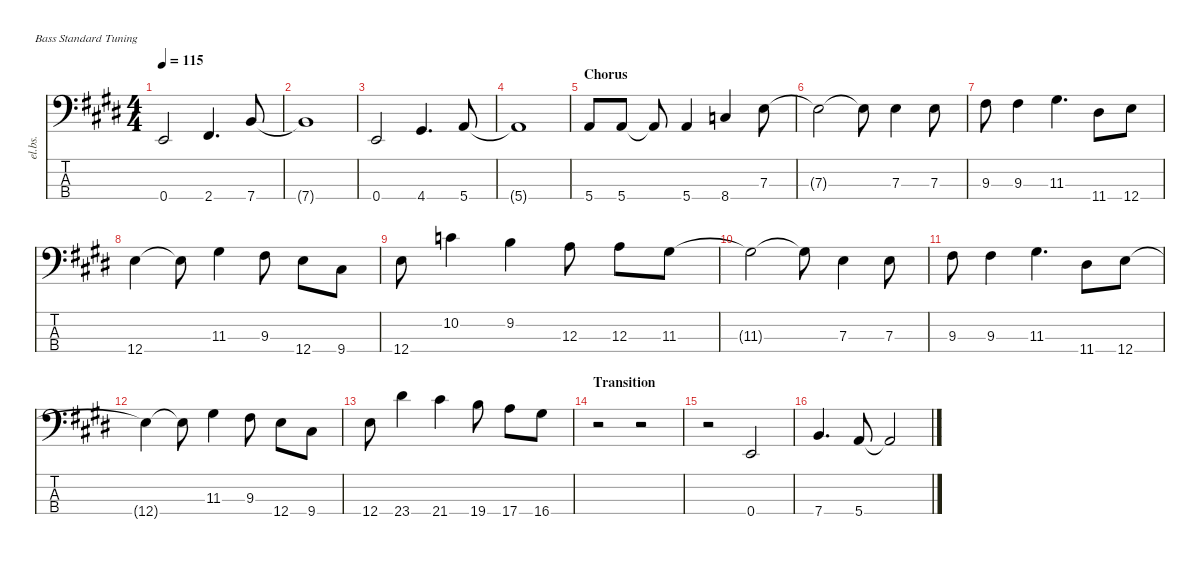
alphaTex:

\defaultSystemsLayout 4
\hideDynamics
\bracketExtendMode nobrackets
\track ("Electric Bass" "el.bs.") {instrument electricbassfinger}
\staff {score tabs}
\tuning (G2 D2 A1 E1)
\ts (4 4)
\tempo 115
\clef f4
\ks e
0.4{acc forcenatural}.2{dy mf beam Up} 2.4{acc #}.4{d beam Up} 7.4{acc forcenatural}.8{beam Up} |
7.4{t acc forcenatural}.1{beam Up} |
0.4{acc forcenatural}.2{beam Up} 4.4{acc #}.4{d beam Up} 5.4{acc forcenatural}.8{beam Up} |
5.4{t acc forcenatural}.1{beam Up} |
\section ("" "Chorus")
5.4{acc forcenatural}.8{beam Up} 5.4{acc forcenatural}.8{beam Up} 5.4{t acc forcenatural}.8{beam Up} 5.4{acc forcenatural}.4{beam Up} 8.4{acc forcenatural}.4{beam Up} 7.3{acc forcenatural}.8{beam Down} |
7.3{t acc forcenatural}.2{beam Down} 7.3{t acc forcenatural}.8{beam Down} 7.3{acc forcenatural}.4{beam Down} 7.3{acc forcenatural}.8{beam Down} |
9.3{acc #}.8{beam Down} 9.3{acc #}.4{beam Down} 11.3{acc #}.4{d beam Down} 11.4{acc #}.8{beam Down} 12.4{acc forcenatural}.8{beam Down} |
12.4{acc forcenatural}.4{beam Down} 12.4{t acc forcenatural}.8{beam Down} 11.3{acc #}.4{beam Down} 9.3{acc #}.8{beam Down} 12.4{acc forcenatural}.8{beam Down} 9.4{acc #}.8{beam Down} |
12.4{acc forcenatural}.8{beam Down} 10.2{acc forcenatural}.4{beam Down} 9.2{acc forcenatural}.4{beam Down} 12.3{acc forcenatural}.8{beam Down} 12.3{acc forcenatural}.8{beam Down} 11.3{acc #}.8{beam Down} |
11.3{t acc #}.2{beam Down} 11.3{t acc #}.8{beam Down} 7.3{acc forcenatural}.4{beam Down} 7.3{acc forcenatural}.8{beam Down} |
9.3{acc #}.8{beam Down} 9.3{acc #}.4{beam Down} 11.3{acc #}.4{d beam Down} 11.4{acc #}.8{beam Down} 12.4{acc forcenatural}.8{beam Down} |
12.4{t acc forcenatural}.4{beam Down} 12.4{t acc forcenatural}.8{beam Down} 11.3{acc #}.4{beam Down} 9.3{acc #}.8{beam Down} 12.4{acc forcenatural}.8{beam Down} 9.4{acc #}.8{beam Down} |
12.4{acc forcenatural}.8{beam Down} 23.4{acc #}.4{beam Down} 21.4{acc #}.4{beam Down} 19.4{acc forcenatural}.8{beam Down} 17.4{acc forcenatural}.8{beam Down} 16.4{acc #}.8{beam Down} |
\section ("" "Transition")
r.2{beam Down} r.2{beam Down} |
r.2{beam Down} 0.4{acc forcenatural}.2{beam Up} |
7.4{acc forcenatural}.4{d beam Up} 5.4{acc forcenatural}.8{beam Up} 5.4{t acc forcenatural}.2{beam Up}
